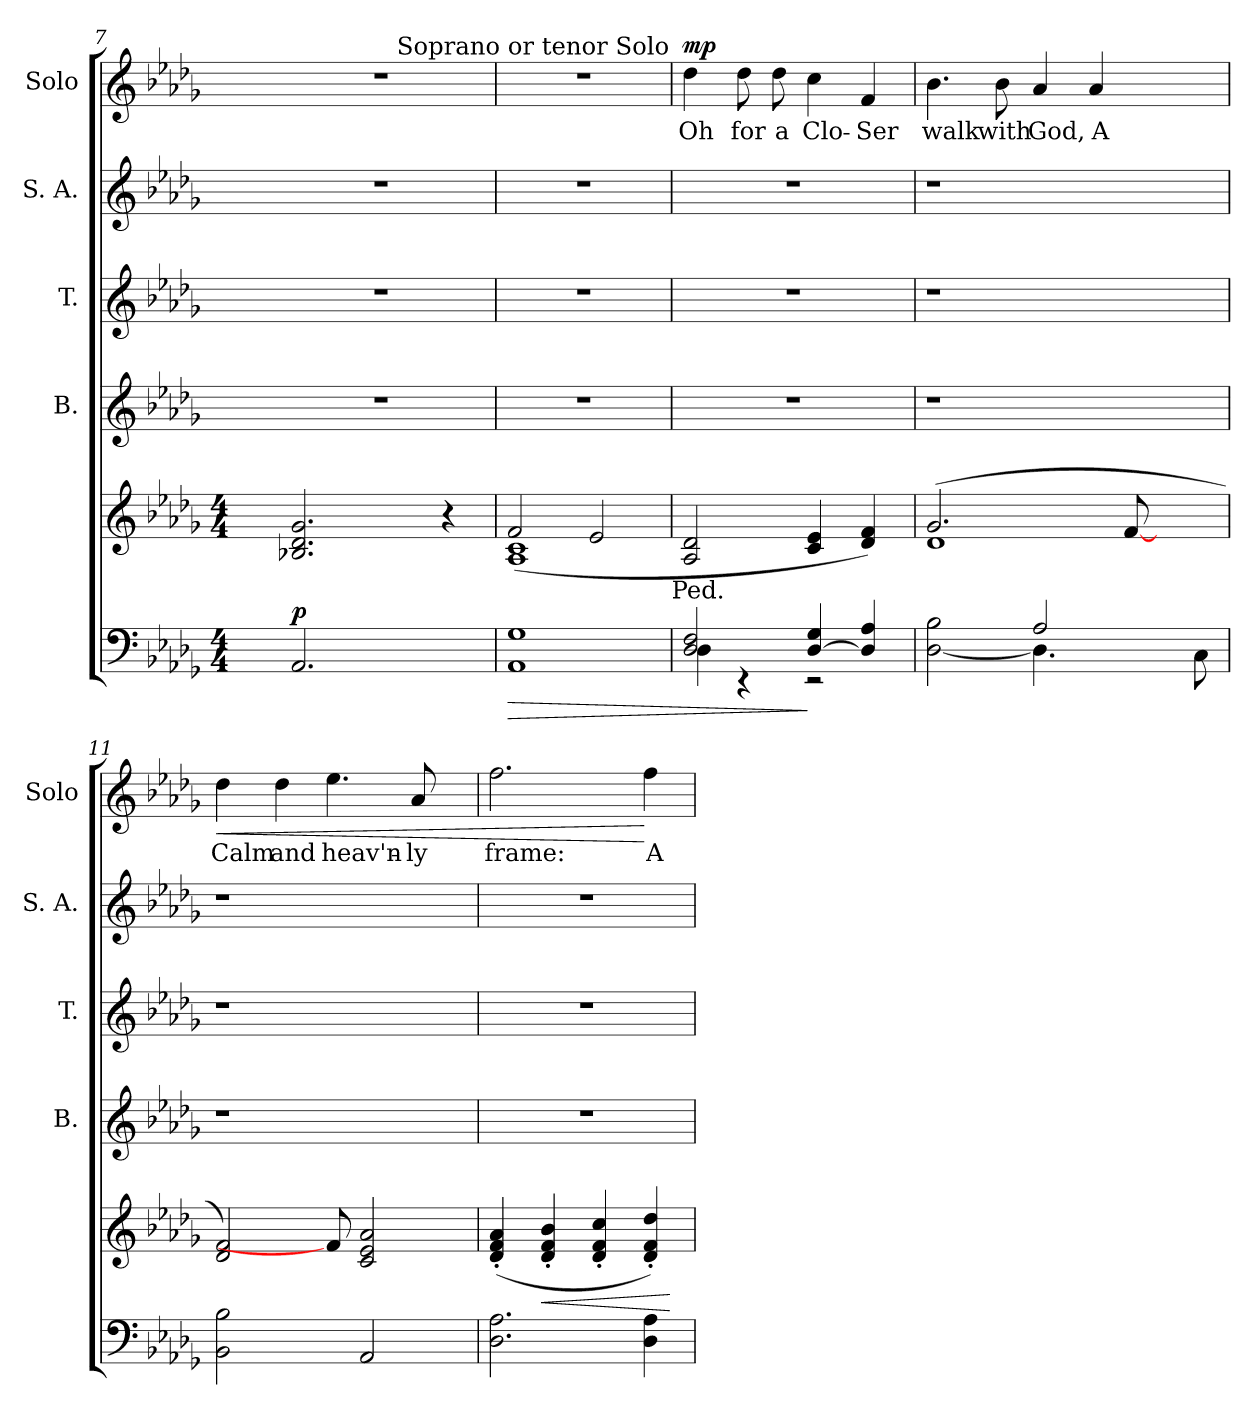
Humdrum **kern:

**kern	**dynam	**kern	**dynam	**kern	**kern	**kern	**kern	**text	**dynam
*part6	*part6	*part5	*part5	*part4	*part3	*part2	*part1	*part1	*part1
*staff6	*staff6	*staff5	*staff5	*staff4	*staff3	*staff2	*staff1	*staff1	*staff1
*	*	*	*	*I"B.	*I"T.	*I"S. A.	*I"Solo	*	*
*	*	*	*	*I'B.	*I'T.	*I'S. A.	*I'Solo	*	*
*clefF4	*	*clefG2	*	*clefG2	*clefG2	*clefG2	*clefG2	*	*
*k[b-e-a-d-g-]	*	*k[b-e-a-d-g-]	*	*k[b-e-a-d-g-]	*k[b-e-a-d-g-]	*k[b-e-a-d-g-]	*k[b-e-a-d-g-]	*	*
*D-:	*	*D-:	*	*D-:	*D-:	*D-:	*D-:	*	*
*M4/4	*	*M4/4	*	*	*	*	*	*	*
=7	=7	=7	=7	=7	=7	=7	=7	=7	=7
!	!LO:DY:a	!	!	!	!	!	!	!	!
*	*	*	*	*	*	*	*^	*	*
2.AA-/	p	2.B-X/ 2.d-/ 2.g-/	.	1r	1r	1r	1r	2ryy	.	.
.	.	.	.	.	.	.	.	16ryy	.	.
!	!	!	!	!	!	!	!	!LO:TX:a:t=Soprano or tenor Solo	!	!
.	.	.	.	.	.	.	.	4..ryy	.	.
4ryy	.	4r	.	.	.	.	.	.	.	.
=8	=8	=8	=8	=8	=8	=8	=8	=8	=8	=8
!	!LO:HP:b	!	!	!	!	!	!	!	!	!
*	*	*^	*	*	*	*	*v	*v	*	*
1AA- 1G-	>	1A- 1c	(2f/	.	1r	1r	1r	1r	.	.
.	.	.	2e-/	.	.	.	.	.	.	.
!	!	!	!LO:TX:b:t=Ped.	!	!	!	!	!	!	!
=9	=9	=9	=9	=9	=9	=9	=9	=9	=9	=9
*^	*	*	*	*	*	*	*	*	*	*
!	!	!	!	!	!	!	!	!	!	!LO:LY:b	!LO:DY:a
*	*	*	*v	*v	*	*	*	*	*	*	*
2D-/ 2F/	4D-\	.	2A-/ 2d-/	.	1r	1r	1r	4dd-\	Oh	mp
!	!	!	!	!	!	!	!	!	!LO:LY:b	!
.	4rEE	.	.	.	.	.	.	8dd-\	for	.
!	!	!	!	!	!	!	!	!	!LO:LY:b	!
.	.	.	.	.	.	.	.	8dd-\	a	.
!	!	!	!	!	!	!	!	!	!LO:LY:b	!
([>4D-/ 4G-/	2rEE	]	4c/ 4e-/	.	.	.	.	4cc\	Clo-	.
!	!	!	!	!	!	!	!	!	!LO:LY:b	!
4D-/] 4A-/	.	.	4d-/ 4f/)	.	.	.	.	4f/	-Ser	.
!!LO:LB:g=z
=10	=10	=10	=10	=10	=10	=10	=10	=10	=10	=10
*	*	*	*^	*	*	*	*	*	*	*
!	!	!	!	!	!	!	!	!	!	!LO:LY:b	!
[<2D-\ 2B-\	2ryy	.	(<1d-	2.g-/	.	1r	1r	1r	4.b-\	walk	.
!	!	!	!	!	!	!	!	!	!	!LO:LY:b	!
.	.	.	.	.	.	.	.	.	8b-\	with	.
!	!	!	!	!	!	!	!	!	!	!LO:LY:b	!
4.D-\]	2A-/	.	.	.	.	.	.	.	4a-/	God,	.
!	!	!	!	!	!	!	!	!	!	!LO:LY:b	!
.	.	.	.	8ryy	.	.	.	.	4a-/	A	.
8ryy	.	.	.	[8f/	.	.	.	.	.	.	.
8ryy	4ryy	.	4ryy	4ryy	.	4ryy	4ryy	4ryy	4ryy	.	.
8C\	.	.	.	.	.	.	.	.	.	.	.
*v	*v	*	*	*	*	*	*	*	*	*	*
*	*	*v	*v	*	*	*	*	*	*	*
=11	=11	=11	=11	=11	=11	=11	=11	=11	=11
!	!	!	!	!	!	!	!	!LO:LY:b	!LO:HP:b
2BB-\ 2B-\	.	2d-/ 2f/)	.	1r	1r	1r	4dd-\	Calm	<
!	!	!	!	!	!	!	!	!LO:LY:b	!
.	.	.	.	.	.	.	4dd-\	and	.
!	!	!	!	!	!	!	!	!LO:LY:b	!
8ryy	.	8f/]	.	.	.	.	4.ee-\	heav'n-	.
2AA-/	.	2c/ 2e-/ 2a-/	.	.	.	.	.	.	.
!	!	!	!	!	!	!	!	!LO:LY:b	!
.	.	.	.	.	.	.	8a-/	-ly	.
.	.	.	.	8ryy	8ryy	8ryy	8ryy	.	.
=12	=12	=12	=12	=12	=12	=12	=12	=12	=12
!	!	!	!	!	!	!	!	!LO:LY:b	!
2.D-\ 2.A-\	.	(<4d-/'< 4f/'< 4a-/'<	.	1r	1r	1r	2.ff\	frame:	.
!	!	!	!LO:HP:b	!	!	!	!	!	!
.	.	4d-/'< 4f/'< 4b-/'<	<	.	.	.	.	.	.
.	.	4d-/'< 4f/'< 4cc/'<	.	.	.	.	.	.	.
!	!	!	!	!	!	!	!	!LO:LY:b	!
4D-\ 4A-\	.	4d-/'< 4f/'< 4dd-/'<)	.	.	.	.	4ff\	A	[
.	.	.	[	.	.	.	.	.	.
=	=	=	=	=	=	=	=	=	=
*-	*-	*-	*-	*-	*-	*-	*-	*-	*-
